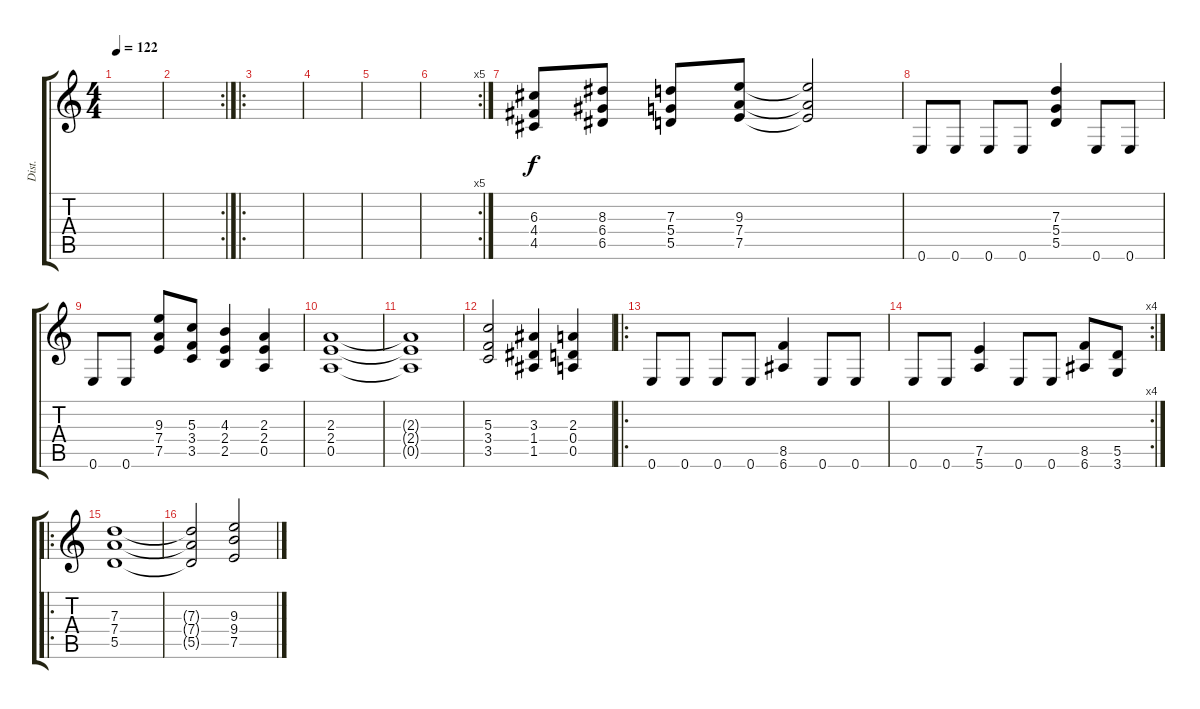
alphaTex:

\track ("Dist." "Dist.") {instrument overdrivenguitar}
\staff {score tabs}
\tuning (E4 B3 G3 D3 A2 E2) {hide}
\ts (4 4)
\tempo 122
\clef g2
\ks c
|
\rc 2
|
\ro
|
|
|
\rc 5
|
(6.3 4.4 4.5).8 (8.3 6.4 6.5).8 (7.3 5.4 5.5).8 (9.3 7.4 7.5).8 (9.3{t} 7.4{t} 7.5{t}).2 |
0.6.8{instrument distortionguitar} 0.6.8 0.6.8 0.6.8 (7.3 5.4 5.5).4 0.6.8 0.6.8 |
0.6.8 0.6.8 (9.3 7.4 7.5).8 (5.3 3.4 3.5).8 (4.3 2.4 2.5).4 (2.3 2.4 0.5).4 |
(2.3 2.4 0.5).1 |
(2.3{t} 2.4{t} 0.5{t}).1 |
(5.3 3.4 3.5).2 (3.3 1.4 1.5).4 (2.3 0.4 0.5).4 |
\ro
0.6.8 0.6.8 0.6.8 0.6.8 (8.5 6.6).4 0.6.8 0.6.8 |
\rc 4
0.6.8 0.6.8 (7.5 5.6).4 0.6.8 0.6.8 (8.5 6.6).8 (5.5 3.6).8 |
\ro
(7.3 7.4 5.5).1{instrument overdrivenguitar} |
(7.3{t} 7.4{t} 5.5{t}).2 (9.3 9.4 7.5).2
